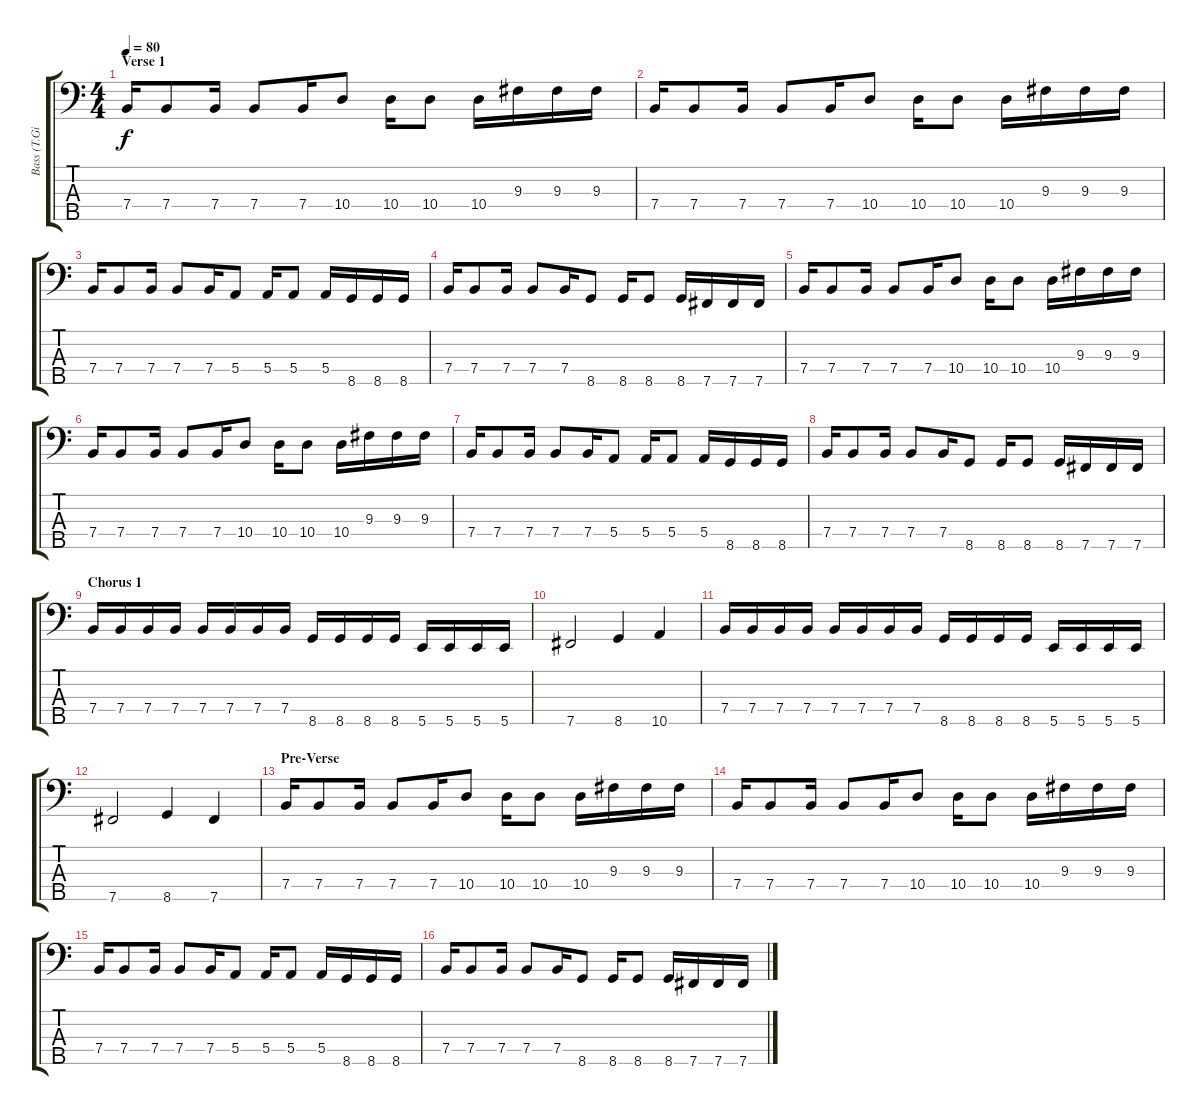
\track ("Bass (T.Giessler)" "Bass (T.Gi") {instrument electricbasspick}
\staff {score tabs}
\tuning (G2 D2 A1 E1 B0) {hide}
\ts (4 4)
\section ("" "Verse 1")
\tempo 80
\clef f4
\ks c
7.4.16{dy f} 7.4.8 7.4.16 7.4.8 7.4.16 10.4.8 10.4.16 10.4.8 10.4.16 9.3.16 9.3.16 9.3.16 |
7.4.16 7.4.8 7.4.16 7.4.8 7.4.16 10.4.8 10.4.16 10.4.8 10.4.16 9.3.16 9.3.16 9.3.16 |
7.4.16 7.4.8 7.4.16 7.4.8 7.4.16 5.4.8 5.4.16 5.4.8 5.4.16 8.5.16 8.5.16 8.5.16 |
7.4.16 7.4.8 7.4.16 7.4.8 7.4.16 8.5.8 8.5.16 8.5.8 8.5.16 7.5.16 7.5.16 7.5.16 |
7.4.16 7.4.8 7.4.16 7.4.8 7.4.16 10.4.8 10.4.16 10.4.8 10.4.16 9.3.16 9.3.16 9.3.16 |
7.4.16 7.4.8 7.4.16 7.4.8 7.4.16 10.4.8 10.4.16 10.4.8 10.4.16 9.3.16 9.3.16 9.3.16 |
7.4.16 7.4.8 7.4.16 7.4.8 7.4.16 5.4.8 5.4.16 5.4.8 5.4.16 8.5.16 8.5.16 8.5.16 |
7.4.16 7.4.8 7.4.16 7.4.8 7.4.16 8.5.8 8.5.16 8.5.8 8.5.16 7.5.16 7.5.16 7.5.16 |
\section ("" "Chorus 1")
7.4.16 7.4.16 7.4.16 7.4.16 7.4.16 7.4.16 7.4.16 7.4.16 8.5.16 8.5.16 8.5.16 8.5.16 5.5.16 5.5.16 5.5.16 5.5.16 |
7.5.2 8.5.4 10.5.4 |
7.4.16 7.4.16 7.4.16 7.4.16 7.4.16 7.4.16 7.4.16 7.4.16 8.5.16 8.5.16 8.5.16 8.5.16 5.5.16 5.5.16 5.5.16 5.5.16 |
7.5.2 8.5.4 7.5.4 |
\section ("" "Pre-Verse")
7.4.16 7.4.8 7.4.16 7.4.8 7.4.16 10.4.8 10.4.16 10.4.8 10.4.16 9.3.16 9.3.16 9.3.16 |
7.4.16 7.4.8 7.4.16 7.4.8 7.4.16 10.4.8 10.4.16 10.4.8 10.4.16 9.3.16 9.3.16 9.3.16 |
7.4.16 7.4.8 7.4.16 7.4.8 7.4.16 5.4.8 5.4.16 5.4.8 5.4.16 8.5.16 8.5.16 8.5.16 |
7.4.16 7.4.8 7.4.16 7.4.8 7.4.16 8.5.8 8.5.16 8.5.8 8.5.16 7.5.16 7.5.16 7.5.16
